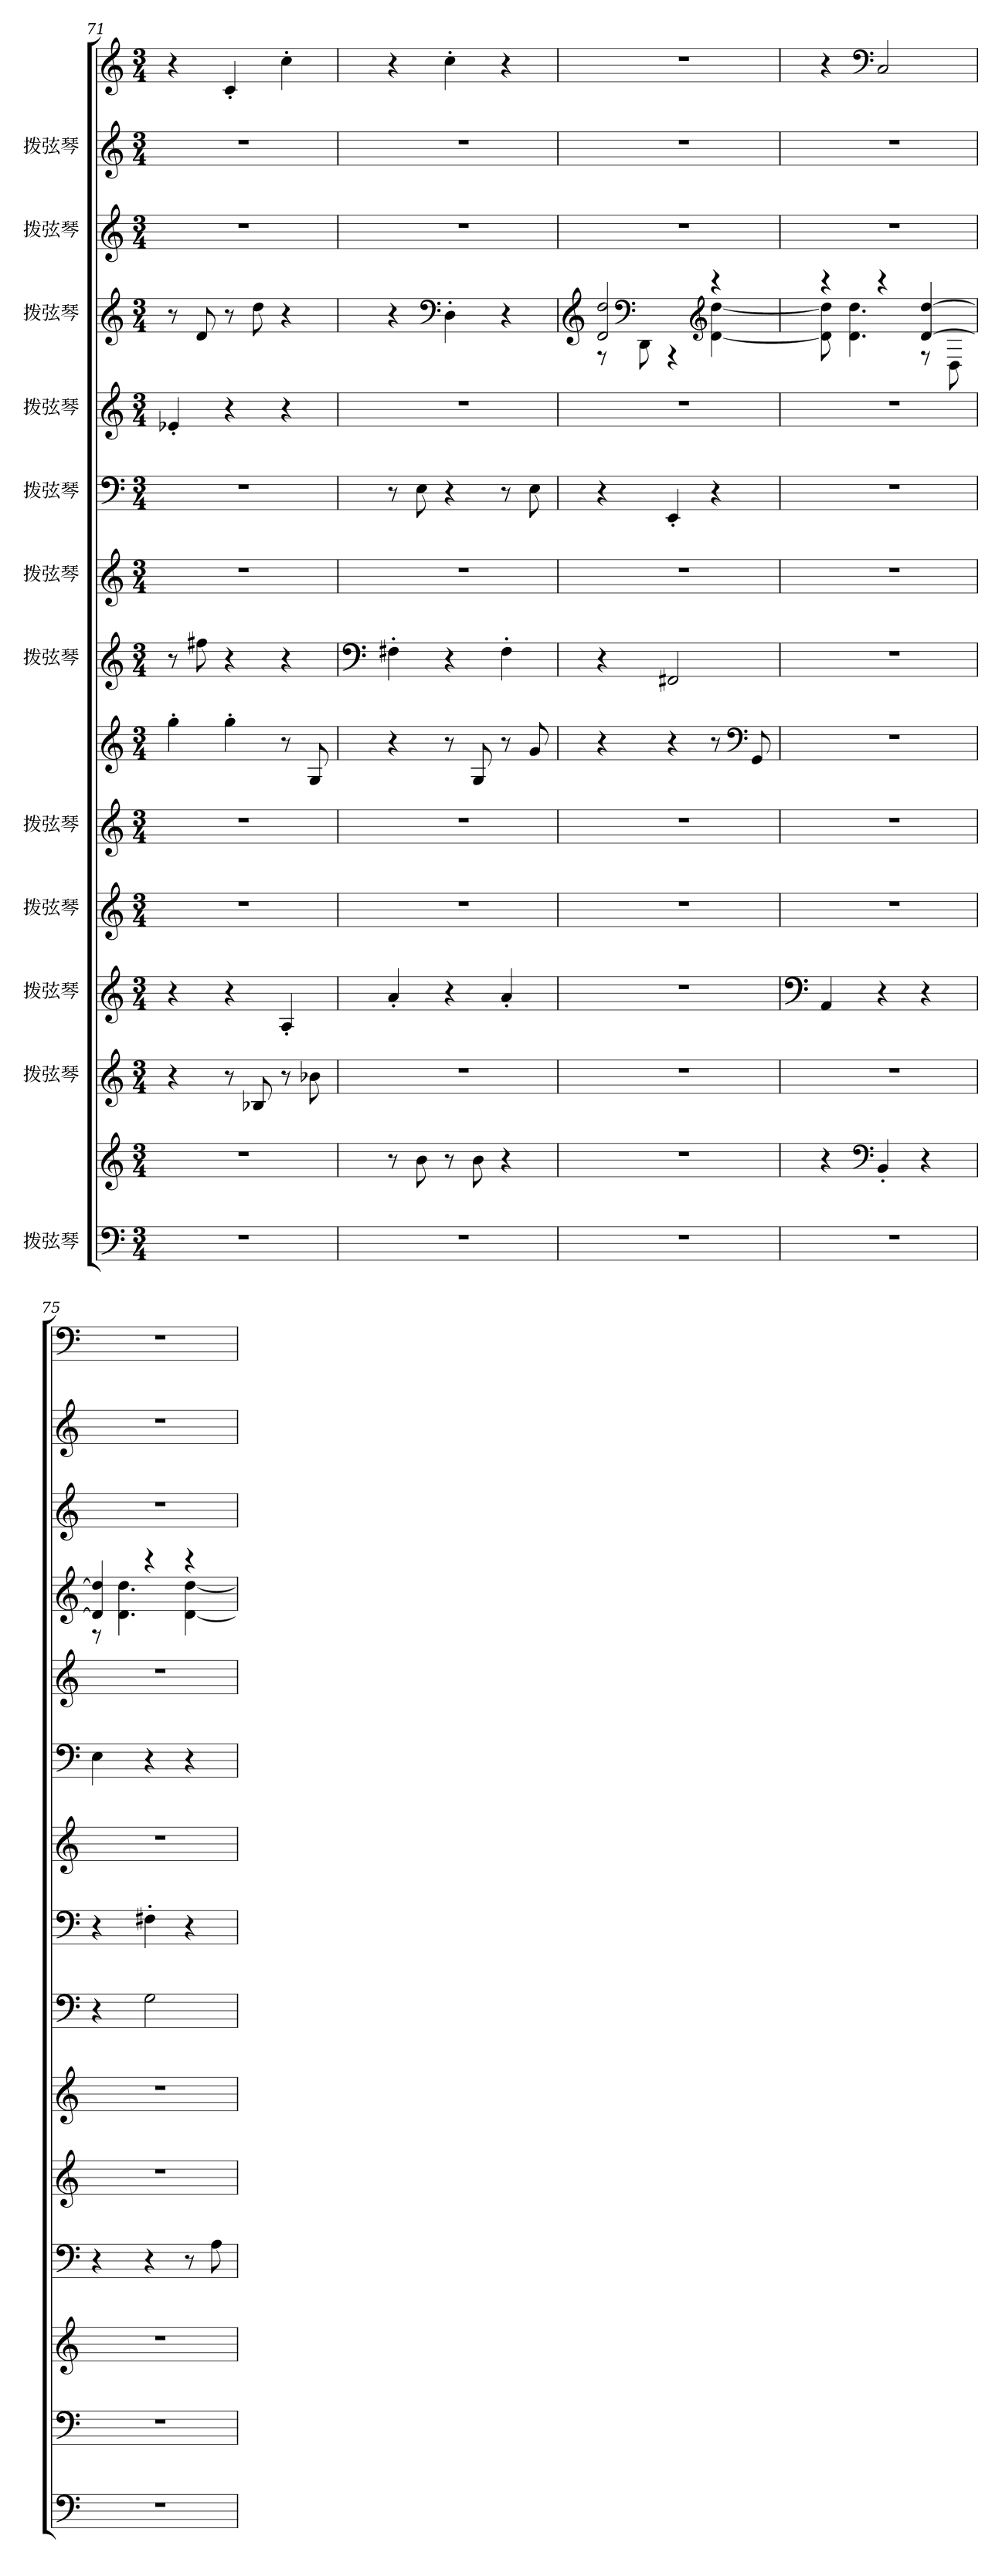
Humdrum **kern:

**kern	**kern	**kern	**kern	**kern	**kern	**kern	**kern	**kern	**kern	**kern	**kern	**kern	**kern	**kern
*part12	*part12	*part11	*part10	*part9	*part8	*part8	*part7	*part6	*part5	*part4	*part3	*part2	*part1	*part1
*staff15	*staff14	*staff13	*staff12	*staff11	*staff10	*staff9	*staff8	*staff7	*staff6	*staff5	*staff4	*staff3	*staff2	*staff1
*I"拨弦琴	*	*I"拨弦琴	*I"拨弦琴	*I"拨弦琴	*I"拨弦琴	*	*I"拨弦琴	*I"拨弦琴	*I"拨弦琴	*I"拨弦琴	*I"拨弦琴	*I"拨弦琴	*I"拨弦琴	*
*clefF4	*clefG2	*clefG2	*clefG2	*clefG2	*clefG2	*clefG2	*clefG2	*clefG2	*clefF4	*clefG2	*clefG2	*clefG2	*clefG2	*clefG2
*k[]	*k[]	*k[]	*k[]	*k[]	*k[]	*k[]	*k[]	*k[]	*k[]	*k[]	*k[]	*k[]	*k[]	*k[]
*M3/4	*M3/4	*M3/4	*M3/4	*M3/4	*M3/4	*M3/4	*M3/4	*M3/4	*M3/4	*M3/4	*M3/4	*M3/4	*M3/4	*M3/4
=71	=71	=71	=71	=71	=71	=71	=71	=71	=71	=71	=71	=71	=71	=71
2.r	2.r	4r	4r	2.r	2.r	4gg'\	8r	2.r	2.r	4e-X'/	8r	2.r	2.r	4r
.	.	.	.	.	.	.	8ff#X\	.	.	.	8d/	.	.	.
.	.	8r	4r	.	.	4gg'\	4r	.	.	4r	8r	.	.	4c'/
.	.	8B-X/	.	.	.	.	.	.	.	.	8dd\	.	.	.
.	.	8r	4A'/	.	.	8r	4r	.	.	4r	4r	.	.	4cc'\
.	.	8b-X\	.	.	.	8G/	.	.	.	.	.	.	.	.
!!LO:PB:g=z
=72	=72	=72	=72	=72	=72	=72	=72	=72	=72	=72	=72	=72	=72	=72
*	*	*	*	*	*	*	*clefF4	*	*	*	*	*	*	*
2.r	8r	2.r	4a'/	2.r	2.r	4r	4F#X'\	2.r	8r	2.r	4r	2.r	2.r	4r
.	8b\	.	.	.	.	.	.	.	8E\	.	.	.	.	.
*	*	*	*	*	*	*	*	*	*	*	*clefF4	*	*	*
.	8r	.	4r	.	.	8r	4r	.	4r	.	4D'\	.	.	4cc'\
.	8b\	.	.	.	.	8G/	.	.	.	.	.	.	.	.
.	4r	.	4a'/	.	.	8r	4F#'\	.	8r	.	4r	.	.	4r
.	.	.	.	.	.	8g/	.	.	8E\	.	.	.	.	.
=73	=73	=73	=73	=73	=73	=73	=73	=73	=73	=73	=73	=73	=73	=73
*	*	*	*	*	*	*	*	*	*	*	*clefG2	*	*	*
*	*	*	*	*	*	*	*	*	*	*	*^	*	*	*
2.r	2.r	2.r	2.r	2.r	2.r	4r	4r	2.r	4r	2.r	2d/ 2dd/	8r	2.r	2.r	2.r
*	*	*	*	*	*	*	*	*	*	*	*clefF4	*	*	*	*
.	.	.	.	.	.	.	.	.	.	.	.	8DD\	.	.	.
.	.	.	.	.	.	4r	2FF#X/	.	4EE'/	.	.	4r	.	.	.
*	*	*	*	*	*	*	*	*	*	*	*clefG2	*	*	*	*
.	.	.	.	.	.	8r	.	.	4r	.	4r	[4d\ [4dd\	.	.	.
*	*	*	*	*	*	*clefF4	*	*	*	*	*	*	*	*	*
.	.	.	.	.	.	8GG/	.	.	.	.	.	.	.	.	.
=74	=74	=74	=74	=74	=74	=74	=74	=74	=74	=74	=74	=74	=74	=74	=74
*	*	*	*clefF4	*	*	*	*	*	*	*	*	*	*	*	*
2.r	4r	2.r	4AA/	2.r	2.r	2.r	2.r	2.r	2.r	2.r	4r	8d\] 8dd\]	2.r	2.r	4r
.	.	.	.	.	.	.	.	.	.	.	.	4.d\ 4.dd\	.	.	.
*	*clefF4	*	*	*	*	*	*	*	*	*	*	*	*	*	*clefF4
.	4BB'/	.	4r	.	.	.	.	.	.	.	4r	.	.	.	2C/
.	4r	.	4r	.	.	.	.	.	.	.	[4d/ [4dd/	8r	.	.	.
.	.	.	.	.	.	.	.	.	.	.	.	8D\	.	.	.
=75	=75	=75	=75	=75	=75	=75	=75	=75	=75	=75	=75	=75	=75	=75	=75
2.r	2.r	2.r	4r	2.r	2.r	4r	4r	2.r	4E\	2.r	4d/] 4dd/]	8r	2.r	2.r	2.r
.	.	.	.	.	.	.	.	.	.	.	.	4.d\ 4.dd\	.	.	.
.	.	.	4r	.	.	2G\	4F#X'\	.	4r	.	4r	.	.	.	.
.	.	.	8r	.	.	.	4r	.	4r	.	4r	[4d\ [4dd\	.	.	.
.	.	.	8A\	.	.	.	.	.	.	.	.	.	.	.	.
*	*	*	*	*	*	*	*	*	*	*	*v	*v	*	*	*
=	=	=	=	=	=	=	=	=	=	=	=	=	=	=
*-	*-	*-	*-	*-	*-	*-	*-	*-	*-	*-	*-	*-	*-	*-
